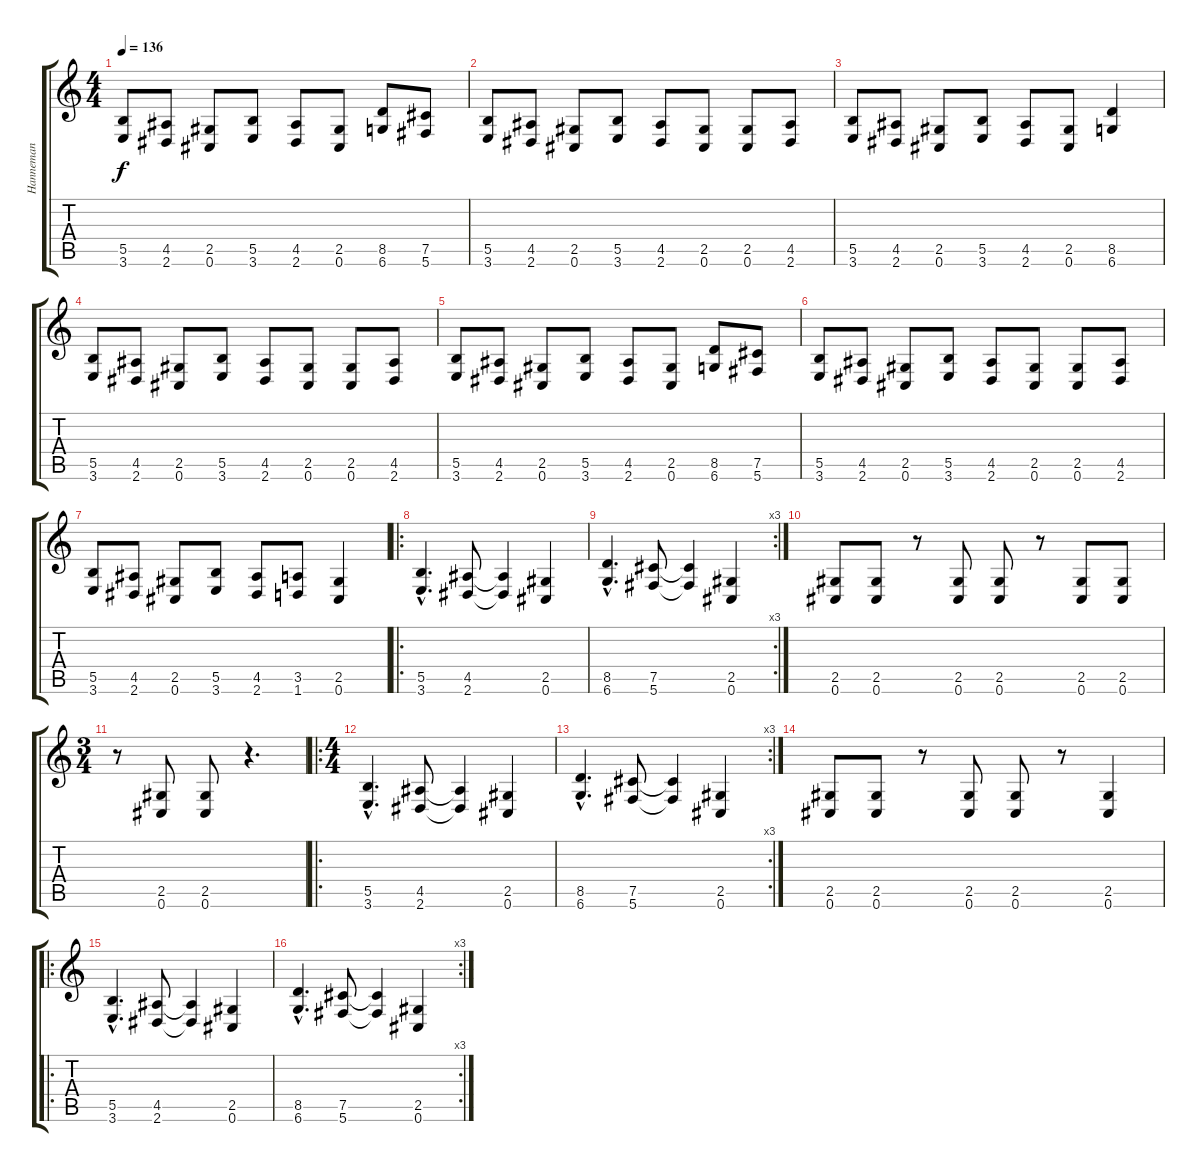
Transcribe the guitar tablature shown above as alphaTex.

\track ("Hanneman" "Hanneman") {instrument overdrivenguitar}
\staff {score tabs}
\tuning (Db4 Ab3 E3 B2 Gb2 Db2) {hide}
\ts (4 4)
\tempo 136
\clef g2
\ks c
(5.5 3.6).8{dy f} (4.5 2.6).8 (2.5 0.6).8 (5.5 3.6).8 (4.5 2.6).8 (2.5 0.6).8 (8.5 6.6).8 (7.5 5.6).8 |
(5.5 3.6).8 (4.5 2.6).8 (2.5 0.6).8 (5.5 3.6).8 (4.5 2.6).8 (2.5 0.6).8 (2.5 0.6).8 (4.5 2.6).8 |
(5.5 3.6).8 (4.5 2.6).8 (2.5 0.6).8 (5.5 3.6).8 (4.5 2.6).8 (2.5 0.6).8 (8.5 6.6).4 |
(5.5 3.6).8 (4.5 2.6).8 (2.5 0.6).8 (5.5 3.6).8 (4.5 2.6).8 (2.5 0.6).8 (2.5 0.6).8 (4.5 2.6).8 |
(5.5 3.6).8 (4.5 2.6).8 (2.5 0.6).8 (5.5 3.6).8 (4.5 2.6).8 (2.5 0.6).8 (8.5 6.6).8 (7.5 5.6).8 |
(5.5 3.6).8 (4.5 2.6).8 (2.5 0.6).8 (5.5 3.6).8 (4.5 2.6).8 (2.5 0.6).8 (2.5 0.6).8 (4.5 2.6).8 |
(5.5 3.6).8 (4.5 2.6).8 (2.5 0.6).8 (5.5 3.6).8 (4.5 2.6).8 (3.5 1.6).8 (2.5 0.6).4 |
\ro
(5.5{hac} 3.6{hac}).4{d} (4.5 2.6).8 (4.5{t} 2.6{t}).4 (2.5 0.6).4 |
\rc 3
(8.5{hac} 6.6{hac}).4{d} (7.5 5.6).8 (7.5{t} 5.6{t}).4 (2.5 0.6).4 |
(2.5 0.6).8 (2.5 0.6).8 r.8 (2.5 0.6).8 (2.5 0.6).8 r.8 (2.5 0.6).8 (2.5 0.6).8 |
\ts (3 4)
r.8 (2.5 0.6).8 (2.5 0.6).8 r.4{d} |
\ro
\ts (4 4)
(5.5{hac} 3.6{hac}).4{d} (4.5 2.6).8 (4.5{t} 2.6{t}).4 (2.5 0.6).4 |
\rc 3
(8.5{hac} 6.6{hac}).4{d} (7.5 5.6).8 (7.5{t} 5.6{t}).4 (2.5 0.6).4 |
(2.5 0.6).8 (2.5 0.6).8 r.8 (2.5 0.6).8 (2.5 0.6).8 r.8 (2.5 0.6).4 |
\ro
(5.5{hac} 3.6{hac}).4{d} (4.5 2.6).8 (4.5{t} 2.6{t}).4 (2.5 0.6).4 |
\rc 3
(8.5{hac} 6.6{hac}).4{d} (7.5 5.6).8 (7.5{t} 5.6{t}).4 (2.5 0.6).4
